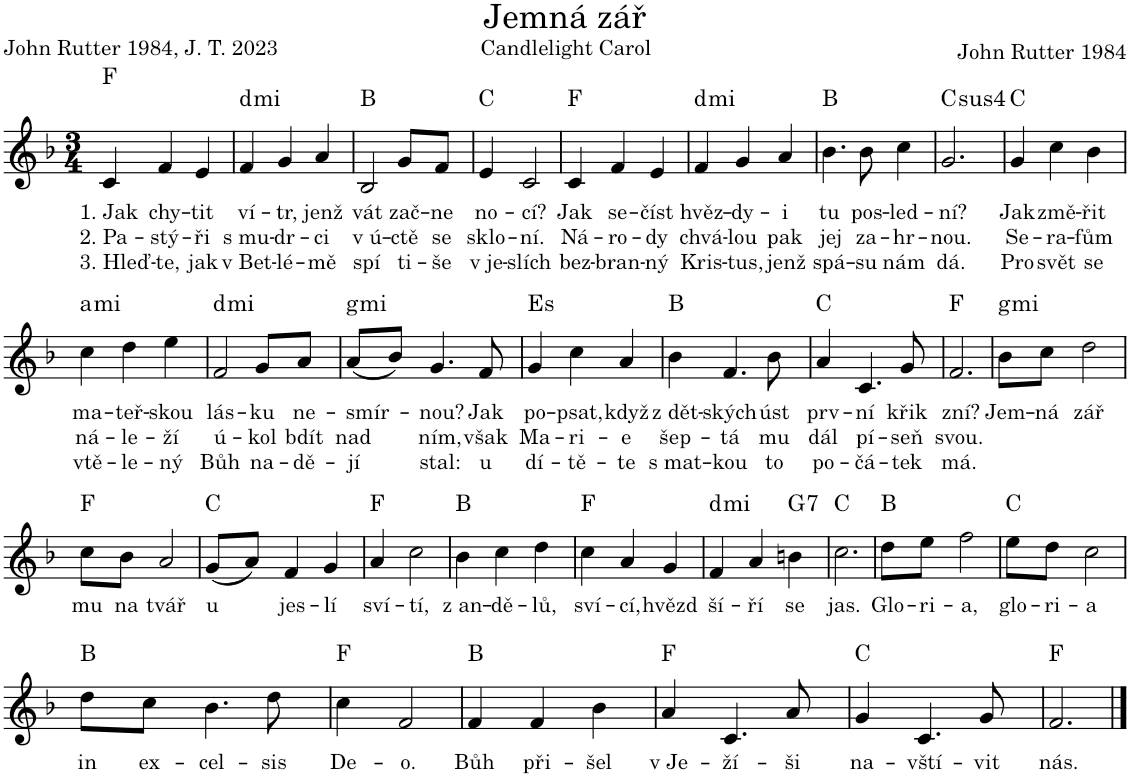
**kern	**text	**text	**text	**harte
*part1	*part1	*part1	*part1	*part1
*staff1	*staff1	*staff1	*staff1	*
*I"Zpěv	*	*	*	*
*clefG2	*	*	*	*
*k[b-]	*	*	*	*
*M3/4	*	*	*	*
=1	=1	=1	=1	=1
!	!LO:LY:b	!LO:LY:b	!LO:LY:b	!LO:H:n=1:kt=N.C.
4c/	1. Jak	2. Pa-	3. Hleď-	N F:maj
!	!LO:LY:b	!LO:LY:b	!LO:LY:b	!
4f/	chy-	-stý-	-te,	.
!	!LO:LY:b	!LO:LY:b	!LO:LY:b	!
4e/	-tit	-ři	jak	.
=2	=2	=2	=2	=2
!	!LO:LY:b	!LO:LY:b	!LO:LY:b	!LO:H:kt=mi
4f/	ví-	s mu-	v Bet-	D:min
!	!LO:LY:b	!LO:LY:b	!LO:LY:b	!
4g/	-tr,	-dr-	-lé-	.
!	!LO:LY:b	!LO:LY:b	!LO:LY:b	!
4a/	jenž	-ci	-mě	.
=3	=3	=3	=3	=3
!	!LO:LY:b	!LO:LY:b	!LO:LY:b	!
2B-/	vát	v ú-	spí	Bb:maj
!	!LO:LY:b	!LO:LY:b	!LO:LY:b	!
8g/L	zač-	-ctě	ti-	.
!	!LO:LY:b	!LO:LY:b	!LO:LY:b	!
8f/J	-ne	se	-še	.
=4	=4	=4	=4	=4
!	!LO:LY:b	!LO:LY:b	!LO:LY:b	!
4e/	no-	sklo-	v je-	C:maj
!	!LO:LY:b	!LO:LY:b	!LO:LY:b	!
2c/	-cí?	-ní.	-slích	.
=5	=5	=5	=5	=5
!	!LO:LY:b	!LO:LY:b	!LO:LY:b	!
4c/	Jak	Ná-	bez-	F:maj
!	!LO:LY:b	!LO:LY:b	!LO:LY:b	!
4f/	se-	-ro-	-bran-	.
!	!LO:LY:b	!LO:LY:b	!LO:LY:b	!
4e/	-číst	-dy	-ný	.
=6	=6	=6	=6	=6
!	!LO:LY:b	!LO:LY:b	!LO:LY:b	!LO:H:kt=mi
4f/	hvěz-	chvá-	Kris-	D:min
!	!LO:LY:b	!LO:LY:b	!LO:LY:b	!
4g/	-dy-	-lou	-tus,	.
!	!LO:LY:b	!LO:LY:b	!LO:LY:b	!
4a/	-i	pak	jenž	.
=7	=7	=7	=7	=7
!	!LO:LY:b	!LO:LY:b	!LO:LY:b	!
4.b-\	tu	jej	spá-	Bb:maj
!	!LO:LY:b	!LO:LY:b	!LO:LY:b	!
8b-\	pos-	za-	-su	.
!	!LO:LY:b	!LO:LY:b	!LO:LY:b	!
4cc\	-led-	-hr-	nám	.
=8	=8	=8	=8	=8
!	!LO:LY:b	!LO:LY:b	!LO:LY:b	!LO:H:kt=4
2.g/	-ní?	-nou.	dá.	C:sus4
=9	=9	=9	=9	=9
!	!LO:LY:b	!LO:LY:b	!LO:LY:b	!
4g/	Jak	Se-	Pro	C:maj
!	!LO:LY:b	!LO:LY:b	!LO:LY:b	!
4cc\	změ-	-ra-	svět	.
!	!LO:LY:b	!LO:LY:b	!LO:LY:b	!
4b-\	-řit	-fům	se	.
!!LO:LB:g=z
=10	=10	=10	=10	=10
!	!LO:LY:b	!LO:LY:b	!LO:LY:b	!LO:H:kt=mi
4cc\	ma-	ná-	vtě-	A:min
!	!LO:LY:b	!LO:LY:b	!LO:LY:b	!
4dd\	-teř-	-le-	-le-	.
!	!LO:LY:b	!LO:LY:b	!LO:LY:b	!
4ee\	-skou	-ží	-ný	.
=11	=11	=11	=11	=11
!	!LO:LY:b	!LO:LY:b	!LO:LY:b	!LO:H:kt=mi
2f/	lás-	ú-	Bůh	D:min
!	!LO:LY:b	!LO:LY:b	!LO:LY:b	!
8g/L	-ku	-kol	na-	.
!	!LO:LY:b	!LO:LY:b	!LO:LY:b	!
8a/J	ne-	bdít	-dě-	.
=12	=12	=12	=12	=12
!	!LO:LY:b	!LO:LY:b	!LO:LY:b	!LO:H:kt=mi
(8a/L	-smír-	nad	-jí	G:min
8b-/J)	.	.	.	.
!	!LO:LY:b	!LO:LY:b	!LO:LY:b	!
4.g/	-nou?	ním,	stal:	.
!	!LO:LY:b	!LO:LY:b	!LO:LY:b	!
8f/	Jak	však	u	.
=13	=13	=13	=13	=13
!	!LO:LY:b	!LO:LY:b	!LO:LY:b	!
4g/	po-	Ma-	dí-	Eb:maj
!	!LO:LY:b	!LO:LY:b	!LO:LY:b	!
4cc\	-psat,	-ri-	-tě-	.
!	!LO:LY:b	!LO:LY:b	!LO:LY:b	!
4a/	když	-e	-te	.
=14	=14	=14	=14	=14
!	!LO:LY:b	!LO:LY:b	!LO:LY:b	!
4b-\	z dět-	šep-	s mat-	Bb:maj
!	!LO:LY:b	!LO:LY:b	!LO:LY:b	!
4.f/	-ských	-tá	-kou	.
!	!LO:LY:b	!LO:LY:b	!LO:LY:b	!
8b-\	úst	mu	to	.
=15	=15	=15	=15	=15
!	!LO:LY:b	!LO:LY:b	!LO:LY:b	!
4a/	prv-	dál	po-	C:maj
!	!LO:LY:b	!LO:LY:b	!LO:LY:b	!
4.c/	-ní	pí-	-čá-	.
!	!LO:LY:b	!LO:LY:b	!LO:LY:b	!
8g/	křik	-seň	-tek	.
=16	=16	=16	=16	=16
!	!LO:LY:b	!LO:LY:b	!LO:LY:b	!
2.f/	zní?	svou.	má.	F:maj
=17	=17	=17	=17	=17
!	!LO:LY:b	!	!	!LO:H:kt=mi
8b-\L	Jem-	.	.	G:min
!	!LO:LY:b	!	!	!
8cc\J	-ná	.	.	.
!	!LO:LY:b	!	!	!
2dd\	zář	.	.	.
!!LO:LB:g=z
=18	=18	=18	=18	=18
!	!LO:LY:b	!	!	!
8cc\L	mu	.	.	F:maj
!	!LO:LY:b	!	!	!
8b-\J	na	.	.	.
!	!LO:LY:b	!	!	!
2a/	tvář	.	.	.
=19	=19	=19	=19	=19
!	!LO:LY:b	!	!	!
(8g/L	u	.	.	C:maj
8a/J)	.	.	.	.
!	!LO:LY:b	!	!	!
4f/	jes-	.	.	.
!	!LO:LY:b	!	!	!
4g/	-lí	.	.	.
=20	=20	=20	=20	=20
!	!LO:LY:b	!	!	!
4a/	sví-	.	.	F:maj
!	!LO:LY:b	!	!	!
2cc\	-tí,	.	.	.
=21	=21	=21	=21	=21
!	!LO:LY:b	!	!	!
4b-\	z an-	.	.	Bb:maj
!	!LO:LY:b	!	!	!
4cc\	-dě-	.	.	.
!	!LO:LY:b	!	!	!
4dd\	-lů,	.	.	.
=22	=22	=22	=22	=22
!	!LO:LY:b	!	!	!
4cc\	sví-	.	.	F:maj
!	!LO:LY:b	!	!	!
4a/	-cí,	.	.	.
!	!LO:LY:b	!	!	!
4g/	hvězd	.	.	.
=23	=23	=23	=23	=23
!	!LO:LY:b	!	!	!LO:H:kt=mi
4f/	ší-	.	.	D:min
!	!LO:LY:b	!	!	!
4a/	-ří	.	.	.
!	!LO:LY:b	!	!	!LO:H:kt=7
4bn\	se	.	.	G:7
=24	=24	=24	=24	=24
!	!LO:LY:b	!	!	!
2.cc\	jas.	.	.	C:maj
=25	=25	=25	=25	=25
!	!LO:LY:b	!	!	!
8dd\L	Glo-	.	.	Bb:maj
!	!LO:LY:b	!	!	!
8ee\J	-ri-	.	.	.
!	!LO:LY:b	!	!	!
2ff\	-a,	.	.	.
=26	=26	=26	=26	=26
!	!LO:LY:b	!	!	!
8ee\L	glo-	.	.	C:maj
!	!LO:LY:b	!	!	!
8dd\J	-ri-	.	.	.
!	!LO:LY:b	!	!	!
2cc\	-a	.	.	.
!!LO:LB:g=z
=27	=27	=27	=27	=27
!	!LO:LY:b	!	!	!
8dd\L	in	.	.	Bb:maj
!	!LO:LY:b	!	!	!
8cc\J	ex-	.	.	.
!	!LO:LY:b	!	!	!
4.b-\	-cel-	.	.	.
!	!LO:LY:b	!	!	!
8dd\	-sis	.	.	.
=28	=28	=28	=28	=28
!	!LO:LY:b	!	!	!
4cc\	De-	.	.	F:maj
!	!LO:LY:b	!	!	!
2f/	-o.	.	.	.
=29	=29	=29	=29	=29
!	!LO:LY:b	!	!	!
4f/	Bůh	.	.	Bb:maj
!	!LO:LY:b	!	!	!
4f/	při-	.	.	.
!	!LO:LY:b	!	!	!
4b-\	-šel	.	.	.
=30	=30	=30	=30	=30
!	!LO:LY:b	!	!	!
4a/	v Je-	.	.	F:maj
!	!LO:LY:b	!	!	!
4.c/	-ží-	.	.	.
!	!LO:LY:b	!	!	!
8a/	-ši	.	.	.
=31	=31	=31	=31	=31
!	!LO:LY:b	!	!	!
4g/	na-	.	.	C:maj
!	!LO:LY:b	!	!	!
4.c/	-vští-	.	.	.
!	!LO:LY:b	!	!	!
8g/	-vit	.	.	.
=32	=32	=32	=32	=32
!	!LO:LY:b	!	!	!
2.f/	nás.	.	.	F:maj
==	==	==	==	==
*-	*-	*-	*-	*-
